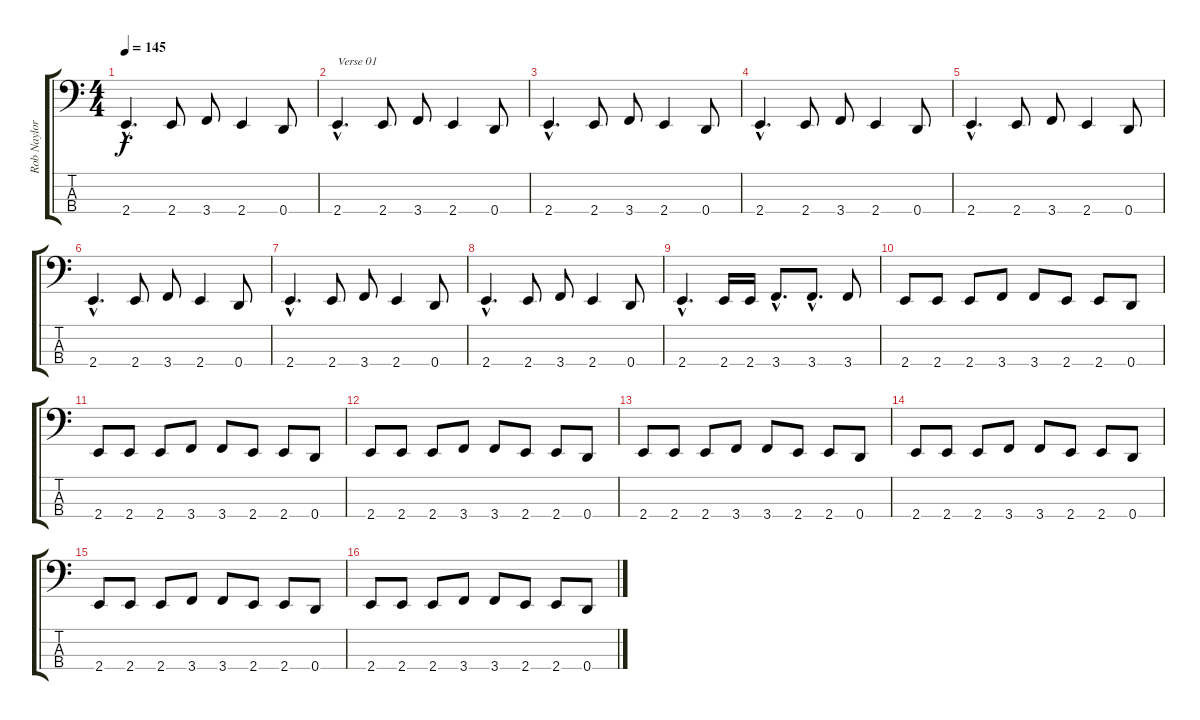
\track ("Rob Naylor" "Rob Naylor") {instrument electricbasspick}
\staff {score tabs}
\tuning (G2 D2 A1 D1) {hide}
\ts (4 4)
\tempo 145
\clef f4
\ks c
2.4{hac}.4{d dy f} 2.4.8 3.4.8 2.4.4 0.4.8 |
2.4{hac}.4{d txt "Verse 01"} 2.4.8 3.4.8 2.4.4 0.4.8 |
2.4{hac}.4{d} 2.4.8 3.4.8 2.4.4 0.4.8 |
2.4{hac}.4{d} 2.4.8 3.4.8 2.4.4 0.4.8 |
2.4{hac}.4{d} 2.4.8 3.4.8 2.4.4 0.4.8 |
2.4{hac}.4{d} 2.4.8 3.4.8 2.4.4 0.4.8 |
2.4{hac}.4{d} 2.4.8 3.4.8 2.4.4 0.4.8 |
2.4{hac}.4{d} 2.4.8 3.4.8 2.4.4 0.4.8 |
2.4{hac}.4{d} 2.4.16 2.4.16 3.4{hac}.8{d} 3.4{hac}.8{d} 3.4.8 |
2.4.8 2.4.8 2.4.8 3.4.8 3.4.8 2.4.8 2.4.8 0.4.8 |
2.4.8 2.4.8 2.4.8 3.4.8 3.4.8 2.4.8 2.4.8 0.4.8 |
2.4.8 2.4.8 2.4.8 3.4.8 3.4.8 2.4.8 2.4.8 0.4.8 |
2.4.8 2.4.8 2.4.8 3.4.8 3.4.8 2.4.8 2.4.8 0.4.8 |
2.4.8 2.4.8 2.4.8 3.4.8 3.4.8 2.4.8 2.4.8 0.4.8 |
2.4.8 2.4.8 2.4.8 3.4.8 3.4.8 2.4.8 2.4.8 0.4.8 |
2.4.8 2.4.8 2.4.8 3.4.8 3.4.8 2.4.8 2.4.8 0.4.8
